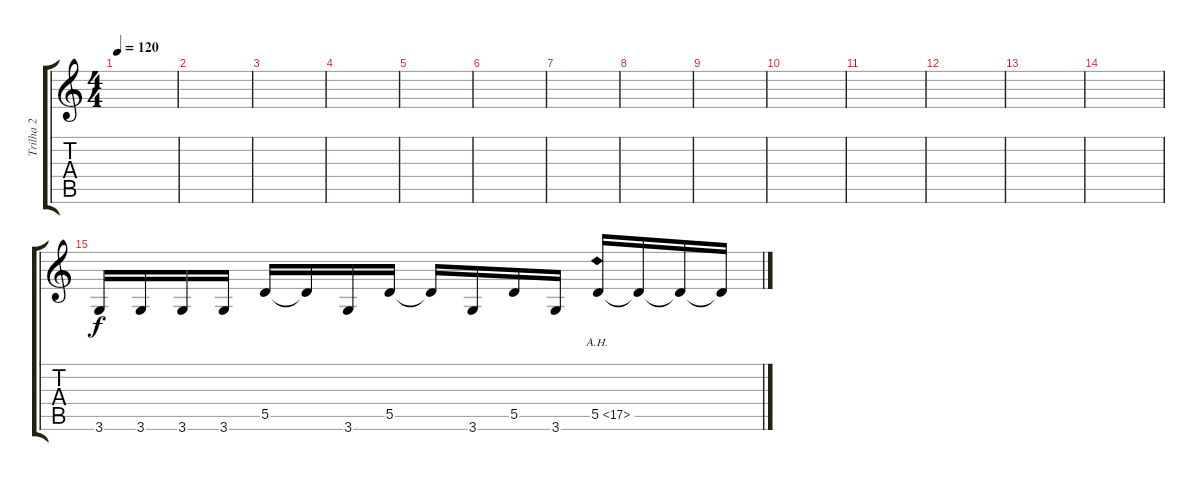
\track ("Trilha 2" "Trilha 2") {instrument distortionguitar}
\staff {score tabs}
\tuning (E4 B3 G3 D3 A2 E2) {hide}
\ts (4 4)
\tempo 120
\clef g2
\ks c
|
|
|
|
|
|
|
|
|
|
|
|
|
|
3.6.16 3.6.16 3.6.16 3.6.16 5.5.16 5.5{t}.16 3.6.16 5.5.16 5.5{t}.16 3.6.16 5.5.16 3.6.16 5.5{ah 12}.16 5.5{t}.16 5.5{t}.16 5.5{t}.16
